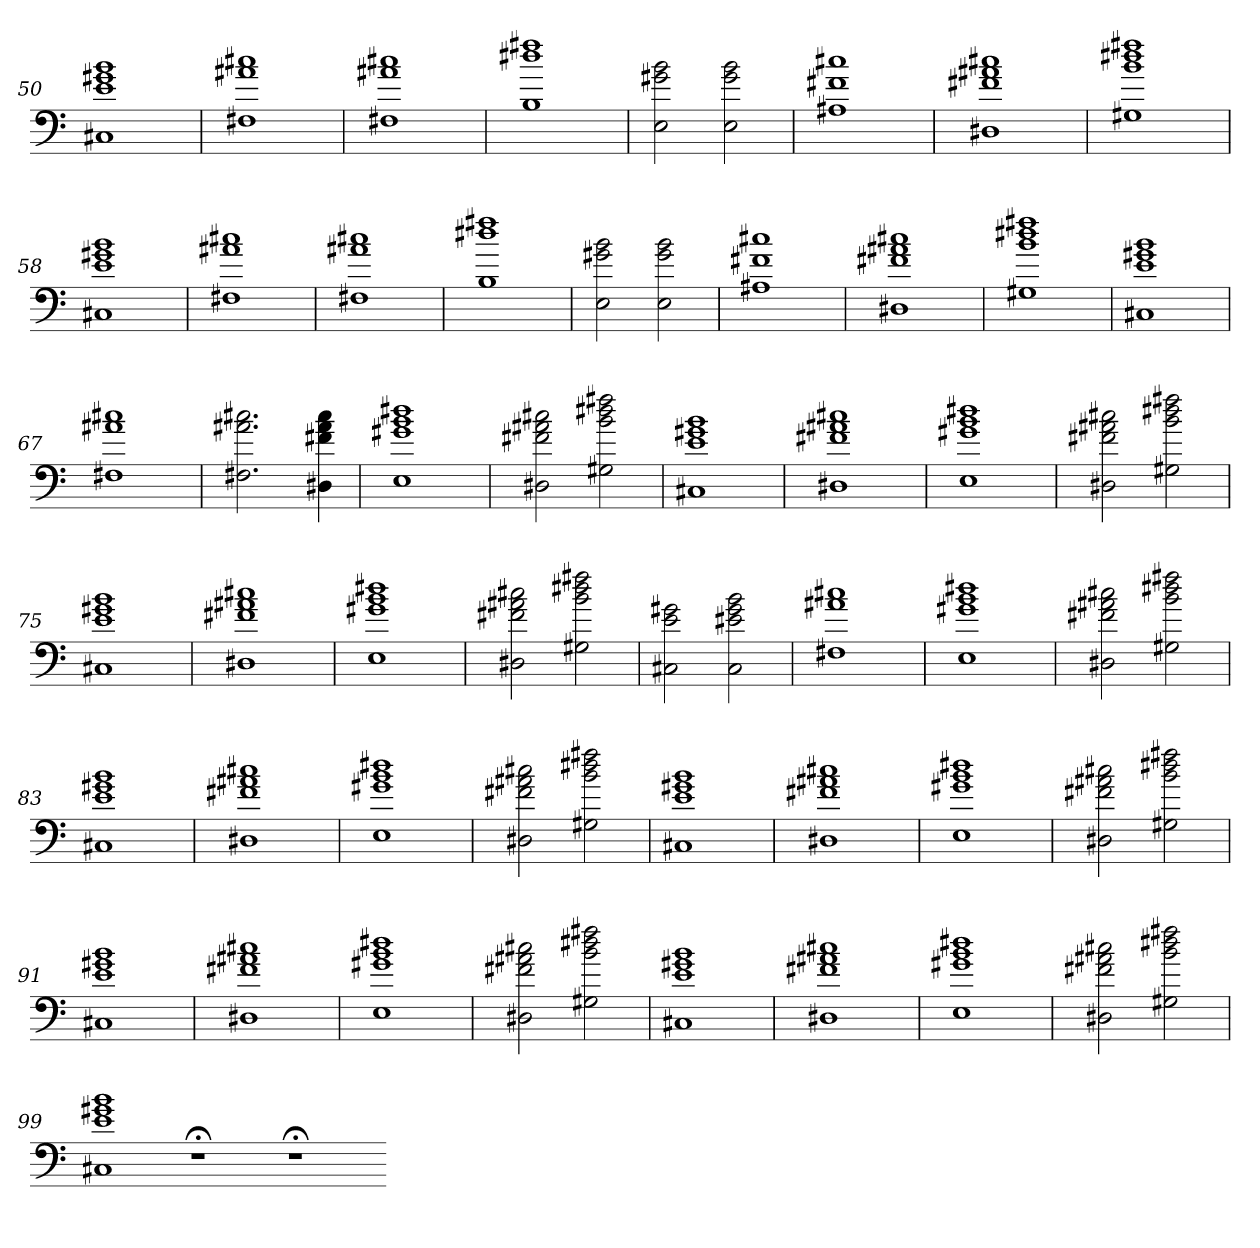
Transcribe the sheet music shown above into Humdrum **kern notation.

**kern
*part1
*staff1
=50
1C#X 1e 1g#X 1b
=51
1F#X 1a#X 1cc#X
=52
1F#X 1a#X 1cc#X
=53
1B 1dd#X 1ff#X
=54
2E 2g#X 2b
2E 2g# 2b
=55
1A#X 1f#X 1cc#X
=56
1D#X 1f#X 1a#X 1cc#X
=57
1G#X 1b 1dd#X 1ff#X
=58
1C#X 1e 1g#X 1b
=59
1F#X 1a#X 1cc#X
=60
1F#X 1a#X 1cc#X
=61
1B 1dd#X 1ff#X
=62
2E 2g#X 2b
2E 2g# 2b
=63
1A#X 1f#X 1cc#X
=64
1D#X 1f#X 1a#X 1cc#X
=65
1G#X 1b 1dd#X 1ff#X
=66
1C#X 1e 1g#X 1b
=67
1F#X 1a#X 1cc#X
=68
2.F#X 2.a#X 2.cc#X
4D#X 4f#X 4a# 4cc#
=69
1E 1g#X 1b 1dd#X
=70
2D#X 2f#X 2a#X 2cc#X
2G#X 2b 2dd#X 2ff#X
=71
1C#X 1e 1g#X 1b
=72
1D#X 1f#X 1a#X 1cc#X
=73
1E 1g#X 1b 1dd#X
=74
2D#X 2f#X 2a#X 2cc#X
2G#X 2b 2dd#X 2ff#X
=75
1C#X 1e 1g#X 1b
=76
1D#X 1f#X 1a#X 1cc#X
=77
1E 1g#X 1b 1dd#X
=78
2D#X 2f#X 2a#X 2cc#X
2G#X 2b 2dd#X 2ff#X
=79
2C#X 2e 2g#X
2C# 2e#X 2g# 2b
=80
1F#X 1a#X 1cc#X
=81
1E 1g#X 1b 1dd#X
=82
2D#X 2f#X 2a#X 2cc#X
2G#X 2b 2dd#X 2ff#X
=83
1C#X 1e 1g#X 1b
=84
1D#X 1f#X 1a#X 1cc#X
=85
1E 1g#X 1b 1dd#X
=86
2D#X 2f#X 2a#X 2cc#X
2G#X 2b 2dd#X 2ff#X
=87
1C#X 1e 1g#X 1b
=88
1D#X 1f#X 1a#X 1cc#X
=89
1E 1g#X 1b 1dd#X
=90
2D#X 2f#X 2a#X 2cc#X
2G#X 2b 2dd#X 2ff#X
=91
1C#X 1e 1g#X 1b
=92
1D#X 1f#X 1a#X 1cc#X
=93
1E 1g#X 1b 1dd#X
=94
2D#X 2f#X 2a#X 2cc#X
2G#X 2b 2dd#X 2ff#X
=95
1C#X 1e 1g#X 1b
=96
1D#X 1f#X 1a#X 1cc#X
=97
1E 1g#X 1b 1dd#X
=98
2D#X 2f#X 2a#X 2cc#X
2G#X 2b 2dd#X 2ff#X
=99
1C#X 1e 1g#X 1b
1r;<
1r;<
=-
*-
